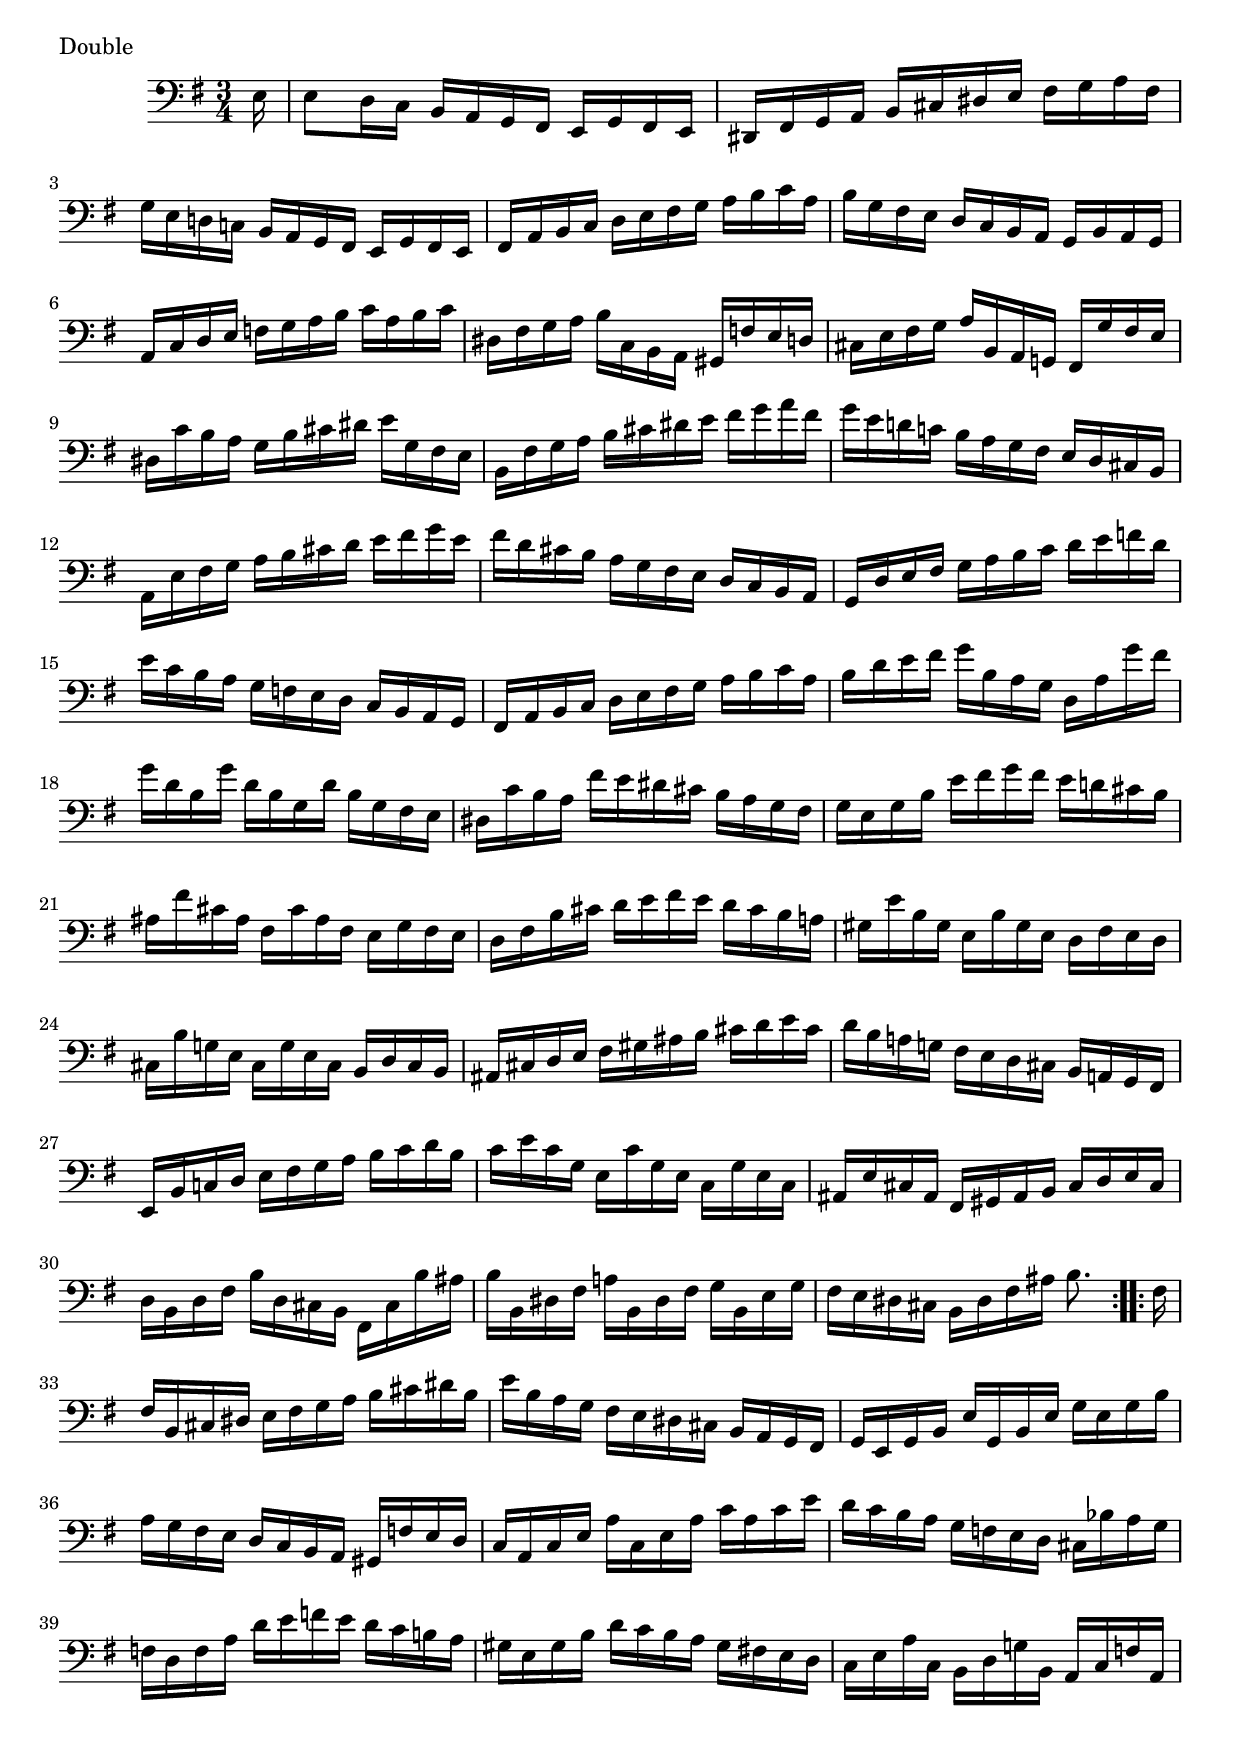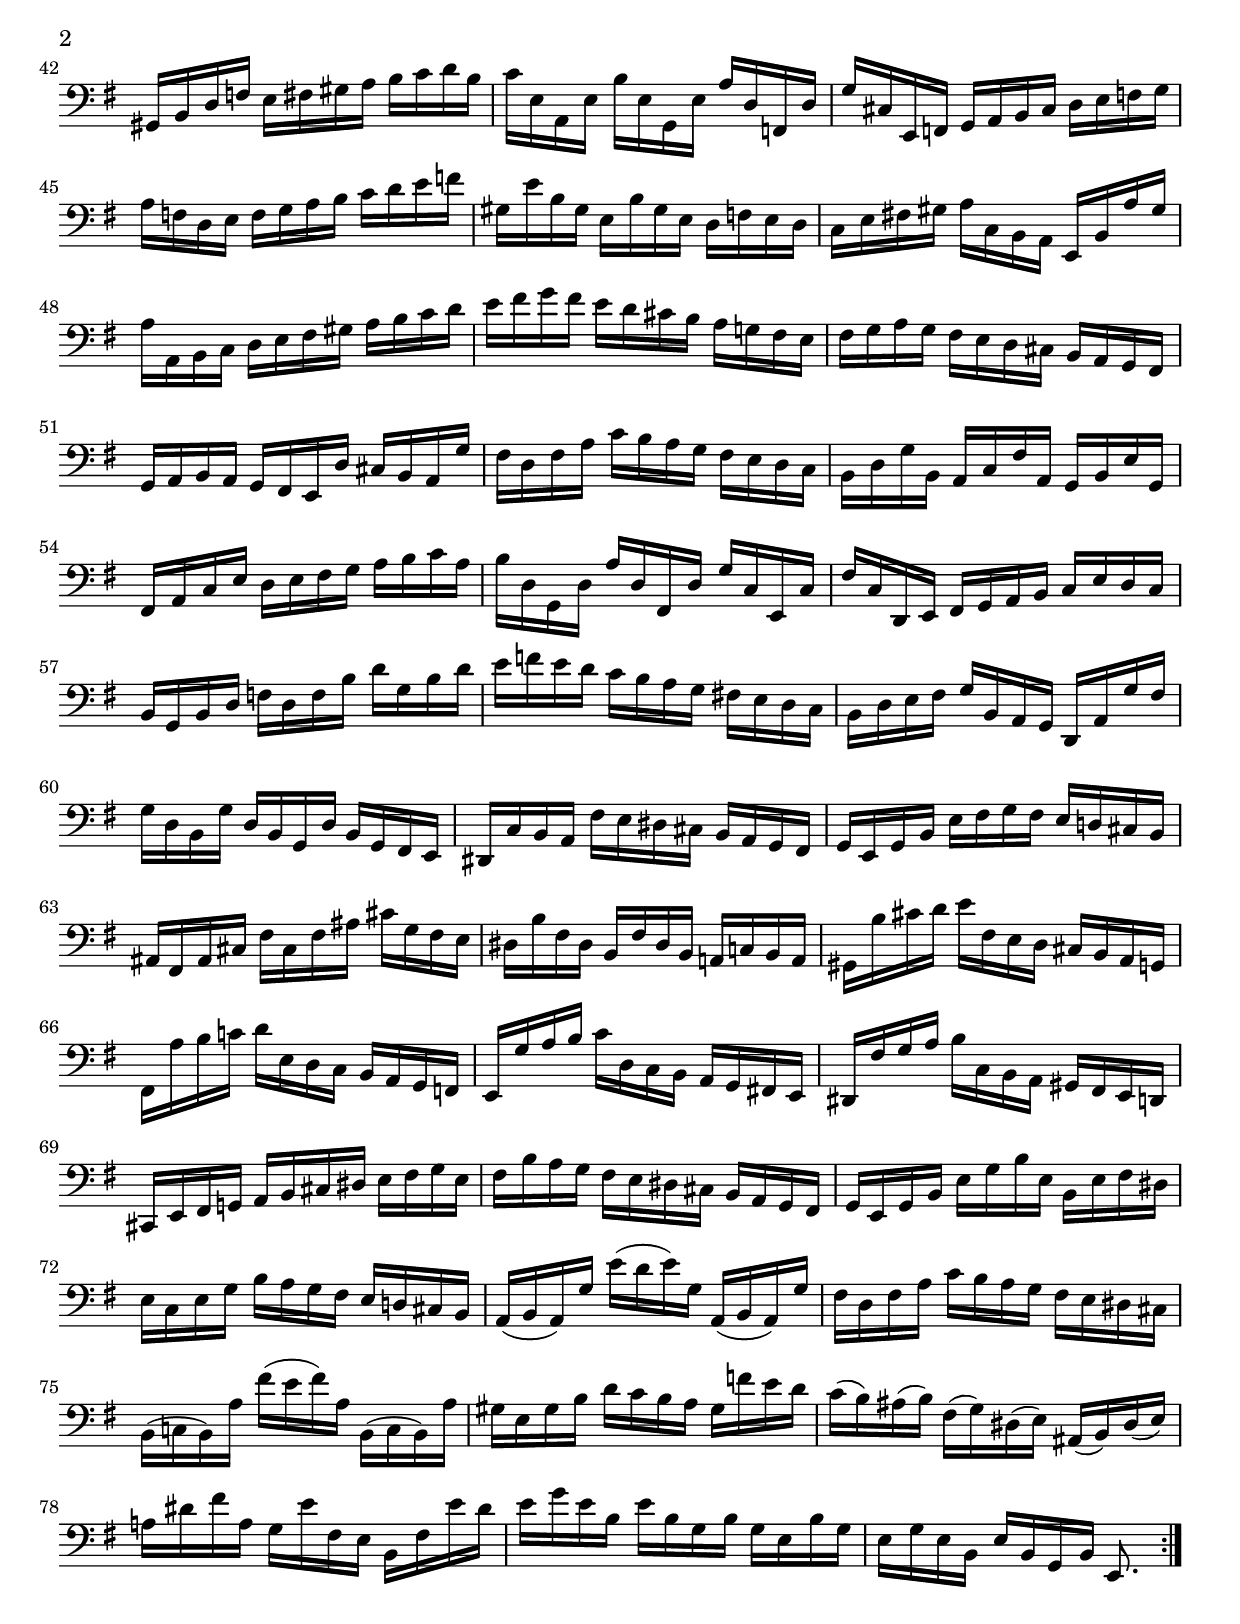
\version "1.4.0"

% Movement 4, Double

\version "1.4.0"

ivA = \notes { 
  b'16 |
  % 1
  b'8  a'16  g'16  fis'16  e'16  d'16  cis'16  b16  d'16  
  cis'16  b16  |
  % 2
  ais16  cis'16  d'16  e'16  fis'16  gis'16  ais'16  b'16  
  cis''16  d''16  e''16  cis''16  |
  % 3
  d''16  b'16  a'!16  g'!16  fis'16  e'16  d'16  cis'16  b16  
  d'16  cis'16  b16  |
  % 4
  cis'16  e'16  fis'16  g'16  a'16  b'16  cis''16  d''16  
  e''16  fis''16  g''16  e''16  |
  % 5
  fis''16  d''16  cis''16  b'16  a'16  g'16  fis'16  e'16  
  d'16  fis'16  e'16  d'16  |
  % 6
  e'16  g'16  a'16  b'16  c''16  d''16  e''16  fis''16  g''16 
   e''16  fis''16  g''16  |
  % 7
  ais'16  cis''16  d''16  e''16  fis''16  g'16  fis'16  e'16  
  dis'16  c''16  b'16  a'16  |
  % 8
  gis'16  b'16  cis''16  d''16  e''16  fis'16  e'16  d'!16  
  cis'16  d''16  cis''16  b'16  |
  % 9
  ais'16  g''16  fis''16  e''16  d''16  fis''16  gis''16  
  ais''16  b''16  d''16  cis''16  b'16  |
  % 10
  fis'16  cis''16  d''16  e''16  fis''16  gis''16  ais''16  
  b''16  cis'''16  d'''16  e'''16  cis'''16  |
  % 11
  d'''16  b''16  a''!16  g''!16  fis''16  e''16  d''16  cis''16 
   b'16  a'16  gis'16  fis'16  |
  % 12
  e'16  b'16  cis''16  d''16  e''16  fis''16  gis''16  a''16  
  b''16  cis'''16  d'''16  b''16  |
  % 13
  cis'''16  a''16  gis''16  fis''16  e''16  d''16  cis''16  
  b'16  a'16  g'16  fis'16  e'16  |
  % 14
  d'16  a'16  b'16  cis''16  d''16  e''16  fis''16  g''16  
  a''16  b''16  c'''16  a''16  |
  % 15
  b''16  g''16  fis''16  e''16  d''16  c''16  b'16  a'16  
  g'16  fis'16  e'16  d'16  |
  % 16
  cis'16  e'16  fis'16  g'16  a'16  b'16  cis''16  d''16  
  e''16  fis''16  g''16  e''16  |
  % 17
  fis''16  a''16  b''16  cis'''16  d'''16  fis''16  e''16  
  d''16  a'16  e''16  d'''16  cis'''16  |
  % 18
  d'''16  a''16  fis''16  d'''16  a''16  fis''16  d''16  
  a''16  fis''16  d''16  cis''16  b'16  |
  % 19
  ais'16  g''16  fis''16  e''16  cis'''16  b''16  ais''16  
  gis''16  fis''16  e''16  d''16  cis''16  |
  % 20
  d''16  b'16  d''16  fis''16  b''16  cis'''16  d'''16  
  cis'''16  b''16  a''!16  gis''16  fis''16  |
  % 21
  eis''16  cis'''16  gis''16  eis''16  cis''16  gis''16  eis''16  
  cis''16  b'16  d''16  cis''16  b'16  |
  % 22
  a'16  cis''16  fis''16  gis''16  a''16  b''16  cis'''16  
  b''16  a''16  gis''16  fis''16  e''!16  |
  % 23
  dis''16  b''16  fis''16  dis''16  b'16  fis''16  dis''16  
  b'16  a'16  cis''16  b'16  a'16  |
  % 24
  gis'16  fis''16  d''!16  b'16  gis'16  d''16  b'16  gis'16  
  fis'16  a'16  gis'16  fis'16  |
  % 25
  eis'16  gis'16  a'16  b'16  cis''16  dis''16  eis''16  fis''16  
  gis''16  a''16  b''16  gis''16  |
  % 26
  a''16  fis''16  e''!16  d''!16  cis''16  b'16  a'16  gis'16  
  fis'16  e'!16  d'16  cis'16  |
  % 27
  b16  fis'16  g'!16  a'16  b'16  cis''16  d''16  e''16  
  fis''16  g''16  a''16  fis''16  |
  % 28
  g''16  b''16  g''16  d''16  b'16  g''16  d''16  b'16  g'16  
  d''16  b'16  g'16  |
  % 29
  eis'16  b'16  gis'16  eis'16  cis'16  dis'16  eis'16  fis'16  
  gis'16  a'16  b'16  gis'16  |
  % 30
  a'16  fis'16  a'16  cis''16  fis''16  a'16  gis'16  fis'16  
  cis'16  gis'16  fis''16  eis''16  |
  % 31
  fis''16  fis'16  ais'16  cis''16  e''!16  fis'16  ais'16  
  cis''16  d''16  fis'16  b'16  d''16  |
  % 32
  cis''16  b'16  ais'16  gis'16  fis'16  ais'16  cis''16  
  eis''16  \property Voice.noAutoBeaming=##t fis''8.

  \property Voice.noAutoBeaming=##f cis''16  |
  % 33
  cis''16  fis'16  gis'16  ais'16  b'16  cis''16  d''16  
  e''16  fis''16  gis''16  ais''16  fis''16  |
  % 34
  b''16  fis''16  e''16  d''16  cis''16  b'16  ais'16  gis'16 
  fis'16  e'16  d'16  cis'16  |
  % 35
  d'16  b16  d'16  fis'16  b'16  d'16  fis'16  b'16  d''16  
  b'16  d''16  fis''16  |
  % 36
  e''16  d''16  cis''16  b'16  a'16  g'16  fis'16  e'16  
  dis'16  c''16  b'16  a'16  |
  % 37
  g'16  e'16  g'16  b'16  e''16  g'16  b'16  e''16  g''16  
  e''16  g''16  b''16  |
  % 38
  a''16  g''16  fis''16  e''16  d''16  c''16  b'16  a'16  
  gis'16  f''16  e''16  d''16  |
  % 39
  c''16  a'16  c''16  e''16  a''16  b''16  c'''16  b''16  
  a''16  g''16  fis''!16  e''16  |
  % 40
  dis''16  b'16  dis''16  fis''16  a''16  g''16  fis''16  
  e''16  dis''16  cis''!16  b'16  a'16  |
  % 41
  g'16  b'16  e''16  g'16  fis'16  a'16  d''!16  fis'16  e'16  
  g'16  c''16  e'16  |
  % 42
  dis'16  fis'16  a'16  c''16  b'16  cis''16  dis''16  e''16  
  fis''16  g''16  a''16  fis''16  |
  % 43
  g''16  b'16  e'16  b'16  fis''16  b'16  d'16  b'16  e''16  
  a'16  c'16  a'16  |
  % 44
  d''16  gis'16  b16  c'16  d'16  e'16  fis'16  gis'16  a'16  
  b'16  c''16  d''16  |
  % 45
  e''16  c''16  a'16  b'16  c''16  d''16  e''16  fis''16  
  g''16  a''16  b''16  c'''16  |
  % 46
  dis''16  b''16  fis''16  dis''16  b'16  fis''16  dis''16  
  b'16  a'16  c''16  b'16  a'16  |
  % 47
  g'16  b'16  cis''!16  dis''16  e''16  g'16  fis'16  e'16  
  b16  fis'16  e''16  dis''16  |
  % 48
  e''16  e'16  fis'16  g'16  a'16  b'16  cis''16  dis''16  
  e''16  fis''16  g''16  a''16  |
  % 49
  b''16  cis'''16  d'''16  cis'''16  b''16  a''16  gis''16  
  fis''16  e''16  d''!16  cis''16  b'16  |
  % 50
  cis''16  d''16  e''16  d''16  cis''16  b'16  a'16  gis'16  
  fis'16  e'16  d'16  cis'16  |
  % 51
  d'16  e'16  fis'16  e'16  d'16  cis'16  b16  a'16  gis'16  
  fis'16  e'16  d''16  |
  % 52
  cis''16  a'16  cis''16  e''16  g''16  fis''16  e''16  d''16 
  cis''16  b'16  a'16  g'16  |
  % 53
  fis'16  a'16  d''16  fis'16  e'16  g'16  cis''16  e'16  
  d'16  fis'16  b'16  d'16  |
  % 54
  cis'16  e'16  g'16  b'16  a'16  b'16  cis''16  d''16  e''16 
  fis''16  g''16  e''16  |
  % 55
  fis''16  a'16  d'16  a'16  e''16  a'16  cis'16  a'16  d''16 
  g'16  b16  g'16  |
  % 56
  cis''16  g'16  a16  b16  cis'16  d'16  e'16  fis'16  g'16  
  b'16  a'16  g'16  |
  % 57
  fis'16  d'16  fis'16  a'16  c''16  a'16  c''16  fis''16  
  a''16  d''16  fis''16  a''16  |
  % 58
  b''16  c'''16  b''16  a''16  g''16  fis''16  e''16  d''16  
  cis''!16  b'16  a'16  g'16  |
  % 59
  fis'16  a'16  b'16  cis''16  d''16  fis'16  e'16  d'16  a16 
  e'16  d''16  cis''16  |
  % 60
  d''16  a'16  fis'16  d''16  a'16  fis'16  d'16  a'16  
  fis'16  d'16  cis'16  b16  |
  % 61
  ais16  g'16  fis'16  e'16  cis''16  b'16  ais'16  gis'16  
  fis'16  e'16  d'16  cis'16  |
  % 62
  d'16  b16  d'16  fis'16  b'16  cis''16  d''16  cis''16  
  b'16  a'!16  gis'16  fis'16  |
  % 63
  eis'16  cis'16  eis'16  gis'16  cis''16  gis'16  cis''16  eis''16 
  gis''16  d''16  cis''16  b'16  |
  % 64
  ais'16  fis''16  cis''16  ais'16  fis'16  cis''16  ais'16  
  fis'16  e'!16  g'!16  fis'16  e'16  |
  % 65
  dis'16  fis''16  gis''16  a''16  b''16  cis''16  b'16  a'16 
  gis'16  fis'16  e'16  d'16  |
  % 66
  cis'16  e''16  fis''16  g''!16  a''16  b'16  a'16  g'16  
  fis'16  e'16  d'16  c'16  |
  % 67
  b16  d''16  e''16  fis''16  g''16  a'16  g'16  fis'16  e'16 
  d'16  cis'!16  b16  |
  % 68
  ais16  cis''16  d''16  e''16  fis''16  g'16  fis'16  e'16  
  dis'16  cis'16  b16  a16  |
  % 69
  gis16  b16  cis'16  d'!16  e'16  fis'16  gis'16  ais'16  
  b'16  cis''16  d''16  b'16  |
  % 70
  cis''16  fis''16  e''16  d''16  cis''16  b'16  ais'16  
  gis'16  fis'16  e'16  d'16  cis'16  |
  % 71
  d'16  b16  d'16  fis'16  b'16  d''16  fis''16  b'16  fis'16 
  b'16  cis''16  ais'16  |
  % 72
  b'16  g'16  b'16  d''16  fis''16  e''16  d''16  cis''16  
  b'16  a'!16  gis'16  fis'16  |
  % 73
  e'16(  fis'16  )e'16  d''16  b''16(  a''16  )b''16  d''16
  e'16(  fis'16  )e'16  d''16  |
  % 74
  cis''16  a'16  cis''16  e''16  g''16  fis''16  e''16  d''16 
  cis''16  b'16  ais'16  gis'16  |
  % 75
  fis'16(  g'!16 )fis'16  e''16  cis'''16(  b''16  )cis'''16  e''16
  fis'16(  g'16  )fis'16  e''16  |
  % 76
  dis''16  b'16  dis''16  fis''16  a''16  g''16  fis''16  
  e''16  dis''16  c'''16  b''16  a''16  |
  % 77
  g''16(  )fis''16  eis''16(  )fis''16  cis''16(  )d''16  ais'16(  
  )b'16  eis'16(  )fis'16  ais'16(  )b'16  |
  % 78
  e''!16  ais''16  cis'''16  e''16  d''16  b''16  cis''16  
  b'16  fis'16  cis''16  b''16  ais''16  |
  % 79
  b''16  d'''16  b''16  fis''16  b''16  fis''16  d''16  
  fis''16  d''16  b'16  fis''16  d''16  |
  % 80
  b'16  d''16  b'16  fis'16  b'16  fis'16  d'16  fis'16  
  b8.
} 

ivStaff = \context Staff <
  \context Voice=A \ivA
>


ivCelloGlobal =  \notes {
  \clef "bass"
  \key g\major
  \time 3/4
  \repeat "volta" 2 {
    \partial 16
    s16 | s2.*31 | s16*11
  }

  \repeat "volta" 2 {
    s16 | s2.*47 | s16*11
  }
}

ivCelloScripts =  \notes{
}

ivCelloStaff =  \context Staff <
  \notes \transpose f, \ivStaff
  \ivCelloGlobal
  \ivCelloScripts
>

\score {
  \ivCelloStaff
  \paper { }
  \midi { \tempo 4 = 109 }
  \header {
    piece = "Double"
    opus = ""
  }
}

